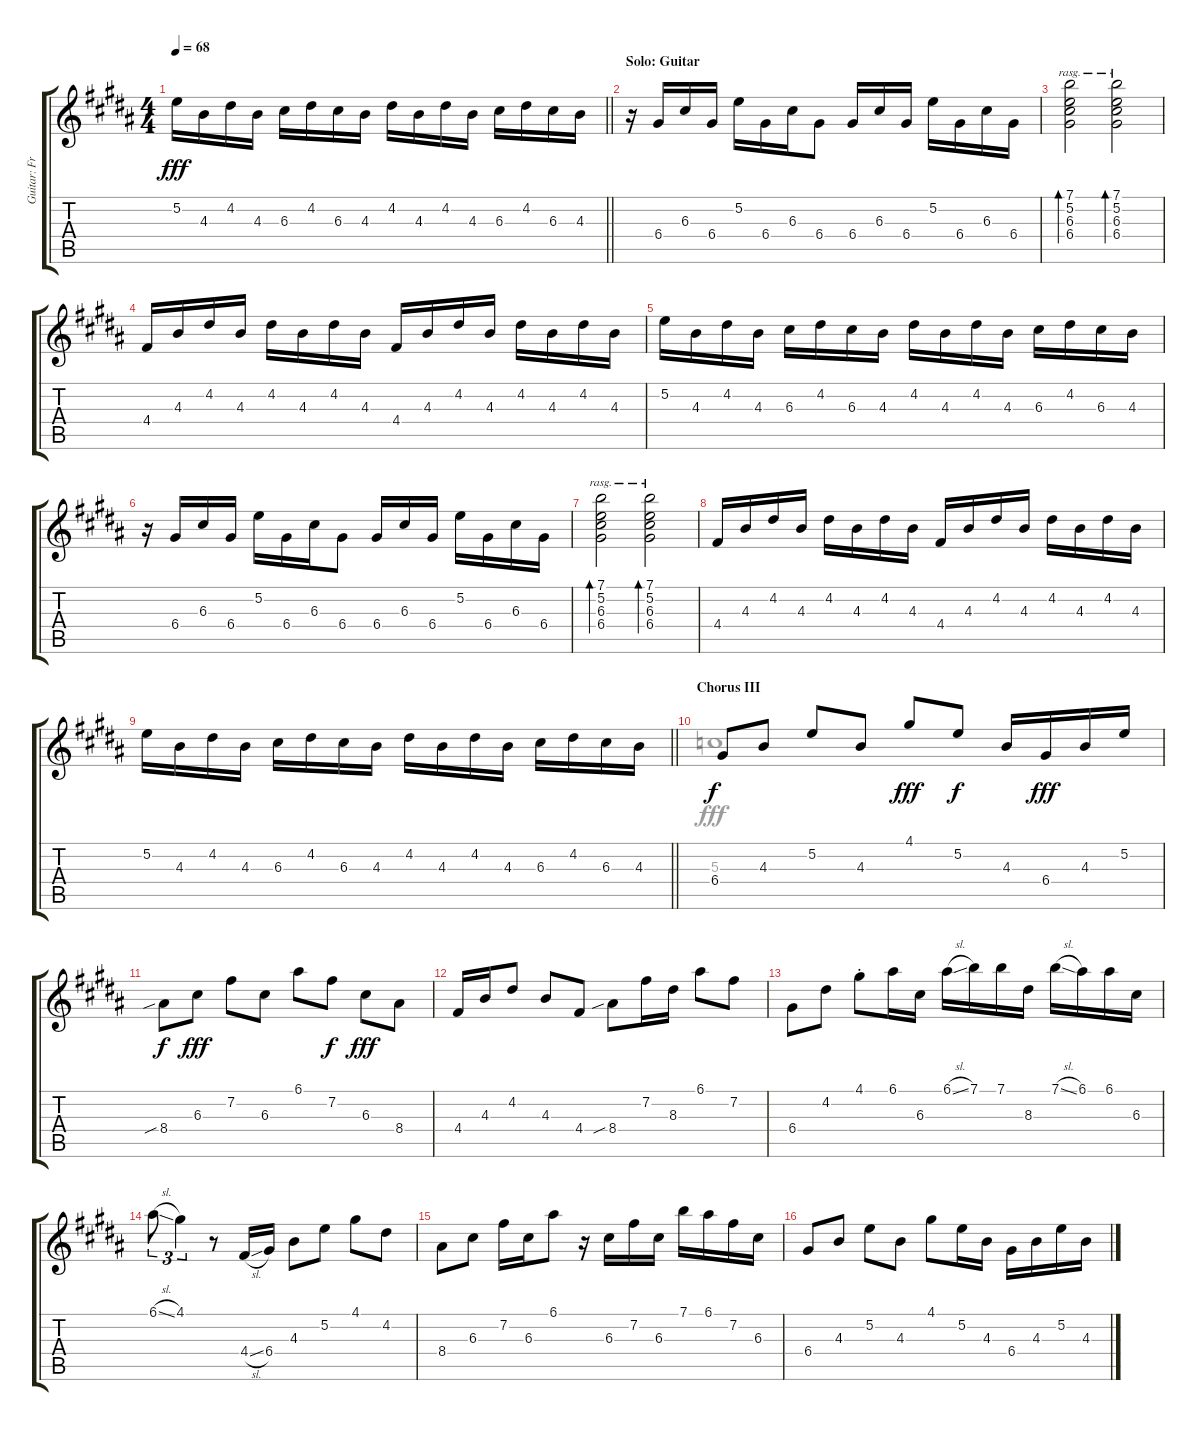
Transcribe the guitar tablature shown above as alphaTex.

\track ("Guitar: Fred" "Guitar: Fr") {instrument acousticguitarsteel}
\staff {score tabs}
\tuning (E4 B3 G3 D3 A2 E2) {hide}
\voice
\ts (4 4)
\tempo 68
\clef g2
\barLineRight lightlight
\ks b
5.2.16{dy fff} 4.3.16 4.2.16 4.3.16 6.3.16 4.2.16 6.3.16 4.3.16 4.2.16 4.3.16 4.2.16 4.3.16 6.3.16 4.2.16 6.3.16 4.3.16 |
\section ("" "Solo: Guitar")
r.16 6.4.16 6.3.16 6.4.16 5.2.16 6.4.16 6.3.16 6.4.8 6.4.16 6.3.16 6.4.16 5.2.16 6.4.16 6.3.16 6.4.16 |
(7.1 5.2 6.3 6.4).2{bd 480 rasg ii} (7.1 5.2 6.3 6.4).2{bd 480 rasg ii} |
4.4.16 4.3.16 4.2.16 4.3.16 4.2.16 4.3.16 4.2.16 4.3.16 4.4.16 4.3.16 4.2.16 4.3.16 4.2.16 4.3.16 4.2.16 4.3.16 |
5.2.16 4.3.16 4.2.16 4.3.16 6.3.16 4.2.16 6.3.16 4.3.16 4.2.16 4.3.16 4.2.16 4.3.16 6.3.16 4.2.16 6.3.16 4.3.16 |
r.16 6.4.16 6.3.16 6.4.16 5.2.16 6.4.16 6.3.16 6.4.8 6.4.16 6.3.16 6.4.16 5.2.16 6.4.16 6.3.16 6.4.16 |
(7.1 5.2 6.3 6.4).2{bd 480 rasg ii} (7.1 5.2 6.3 6.4).2{bd 480 rasg ii} |
4.4.16 4.3.16 4.2.16 4.3.16 4.2.16 4.3.16 4.2.16 4.3.16 4.4.16 4.3.16 4.2.16 4.3.16 4.2.16 4.3.16 4.2.16 4.3.16 |
\barLineRight lightlight
5.2.16 4.3.16 4.2.16 4.3.16 6.3.16 4.2.16 6.3.16 4.3.16 4.2.16 4.3.16 4.2.16 4.3.16 6.3.16 4.2.16 6.3.16 4.3.16 |
\section ("" "Chorus III")
6.4.8{dy f} 4.3.8 5.2.8 4.3.8 4.1.8{dy fff} 5.2.8{dy f} 4.3.16 6.4.16{dy fff} 4.3.16 5.2.16 |
8.4{sib}.8{dy f} 6.3.8{dy fff} 7.2.8 6.3.8 6.1.8 7.2.8{dy f} 6.3.8{dy fff} 8.4.8 |
4.4.16 4.3.16 4.2.8 4.3.8 4.4.8 8.4{sib}.8 7.2.16 8.3.16 6.1.8 7.2.8 |
6.4.8 4.2.8 4.1{st}.8 6.1.16 6.3.16 6.1{sl}.16 7.1.16 7.1.16 8.3.16 7.1{sl}.16 6.1.16 6.1.16 6.3.16 |
6.1{sl}.8{tu (3 2)} 4.1.4{tu (3 2)} r.8 4.4{sl}.16 6.4.16 4.3.8 5.2.8 4.1.8 4.2.8 |
8.4.8 6.3.8 7.2.16 6.3.16 6.1.8 r.16 6.3.16 7.2.16 6.3.16 7.1.16 6.1.16 7.2.16 6.3.16 |
6.4.8 4.3.8 5.2.8 4.3.8 4.1.8 5.2.16 4.3.16 6.4.16 4.3.16 5.2.16 4.3.16
\voice
\clef g2
\ottava regular
\simile none
\barLineRight lightlight
\ks b
|
|
|
|
|
|
|
|
\barLineRight lightlight
|
5.3.1 |
|
|
|
|
|
